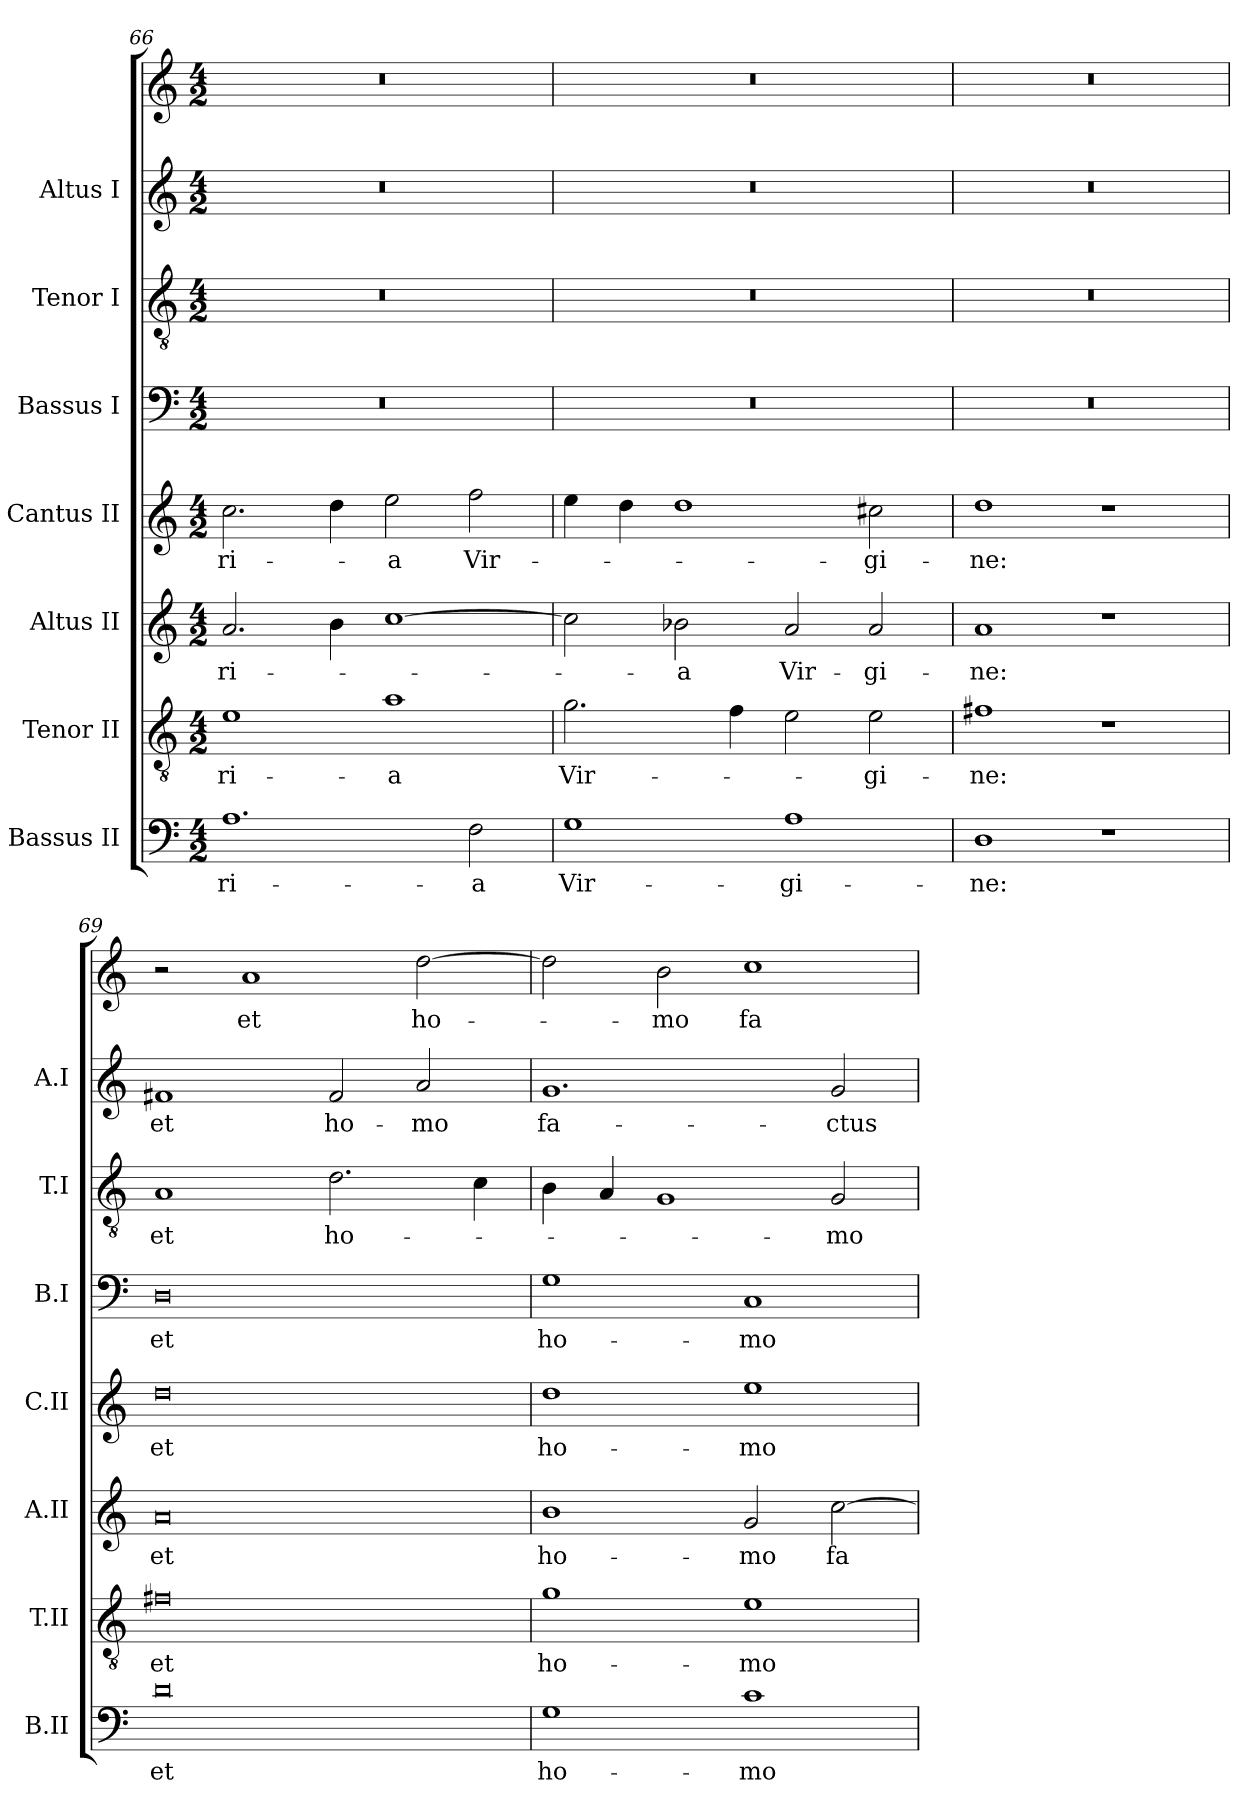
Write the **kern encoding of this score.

**kern	**text	**kern	**text	**kern	**text	**kern	**text	**kern	**text	**kern	**text	**kern	**text	**kern	**text
*part8	*part8	*part7	*part7	*part6	*part6	*part5	*part5	*part4	*part4	*part3	*part3	*part2	*part2	*part1	*part1
*staff8	*staff8	*staff7	*staff7	*staff6	*staff6	*staff5	*staff5	*staff4	*staff4	*staff3	*staff3	*staff2	*staff2	*staff1	*staff1
*I"Bassus II	*	*I"Tenor II	*	*I"Altus II	*	*I"Cantus II	*	*I"Bassus I	*	*I"Tenor I	*	*I"Altus I	*	*	*
*I'B.II	*	*I'T.II	*	*I'A.II	*	*I'C.II	*	*I'B.I	*	*I'T.I	*	*I'A.I	*	*	*
*clefF4	*	*clefGv2	*	*clefG2	*	*clefG2	*	*clefF4	*	*clefGv2	*	*clefG2	*	*clefG2	*
*	*	*ITrd7c12	*	*	*	*	*	*	*	*ITrd7c12	*	*	*	*	*
*k[]	*	*k[]	*	*k[]	*	*k[]	*	*k[]	*	*k[]	*	*k[]	*	*k[]	*
*C:	*	*C:	*	*C:	*	*C:	*	*C:	*	*C:	*	*C:	*	*C:	*
*M4/2	*	*M4/2	*	*M4/2	*	*M4/2	*	*M4/2	*	*M4/2	*	*M4/2	*	*M4/2	*
=66	=66	=66	=66	=66	=66	=66	=66	=66	=66	=66	=66	=66	=66	=66	=66
1.A\	-ri-	1E\	-ri-	2.a/	-ri-	2.cc\	-ri-	0r	.	0r	.	0r	.	0r	.
.	.	.	.	4b\	.	4dd\	.	.	.	.	.	.	.	.	.
.	.	1A\	-a	[1cc\	.	2ee\	-a	.	.	.	.	.	.	.	.
2F\	-a	.	.	.	.	2ff\	Vir-	.	.	.	.	.	.	.	.
=67	=67	=67	=67	=67	=67	=67	=67	=67	=67	=67	=67	=67	=67	=67	=67
1G\	Vir-	2.G\	Vir-	2cc\]	.	4ee\	.	0r	.	0r	.	0r	.	0r	.
.	.	.	.	.	.	4dd\	.	.	.	.	.	.	.	.	.
.	.	.	.	2b-X\	-a	1dd\	.	.	.	.	.	.	.	.	.
.	.	4F\	.	.	.	.	.	.	.	.	.	.	.	.	.
1A\	-gi-	2E\	.	2a/	Vir-	.	.	.	.	.	.	.	.	.	.
.	.	2E\	-gi-	2a/	-gi-	2cc#\	-gi-	.	.	.	.	.	.	.	.
=68	=68	=68	=68	=68	=68	=68	=68	=68	=68	=68	=68	=68	=68	=68	=68
1D\	-ne:	1F#X\	-ne:	1a/	-ne:	1dd\	-ne:	0r	.	0r	.	0r	.	0r	.
1r	.	1r	.	1r	.	1r	.	.	.	.	.	.	.	.	.
=69	=69	=69	=69	=69	=69	=69	=69	=69	=69	=69	=69	=69	=69	=69	=69
0d\	et	0F#X\	et	0a/	et	0dd\	et	0D\	et	1AA/	et	1f#X/	et	2r	.
.	.	.	.	.	.	.	.	.	.	.	.	.	.	1a/	et
.	.	.	.	.	.	.	.	.	.	2.D\	ho-	2f#/	ho-	.	.
.	.	.	.	.	.	.	.	.	.	.	.	2a/	-mo	[2dd\	ho-
.	.	.	.	.	.	.	.	.	.	4C\	.	.	.	.	.
=70	=70	=70	=70	=70	=70	=70	=70	=70	=70	=70	=70	=70	=70	=70	=70
1G\	ho-	1G\	ho-	1b\	ho-	1dd\	ho-	1G\	ho-	4BB\	.	1.g/	fa-	2dd\]	.
.	.	.	.	.	.	.	.	.	.	4AA/	.	.	.	.	.
.	.	.	.	.	.	.	.	.	.	1GG/	.	.	.	2b\	-mo
1c\	-mo	1E\	-mo	2g/	-mo	1ee\	-mo	1C/	-mo	.	.	.	.	1cc\	fa-
.	.	.	.	[2cc\	fa-	.	.	.	.	2GG/	-mo	2g/	-ctus	.	.
=	=	=	=	=	=	=	=	=	=	=	=	=	=	=	=
*-	*-	*-	*-	*-	*-	*-	*-	*-	*-	*-	*-	*-	*-	*-	*-
